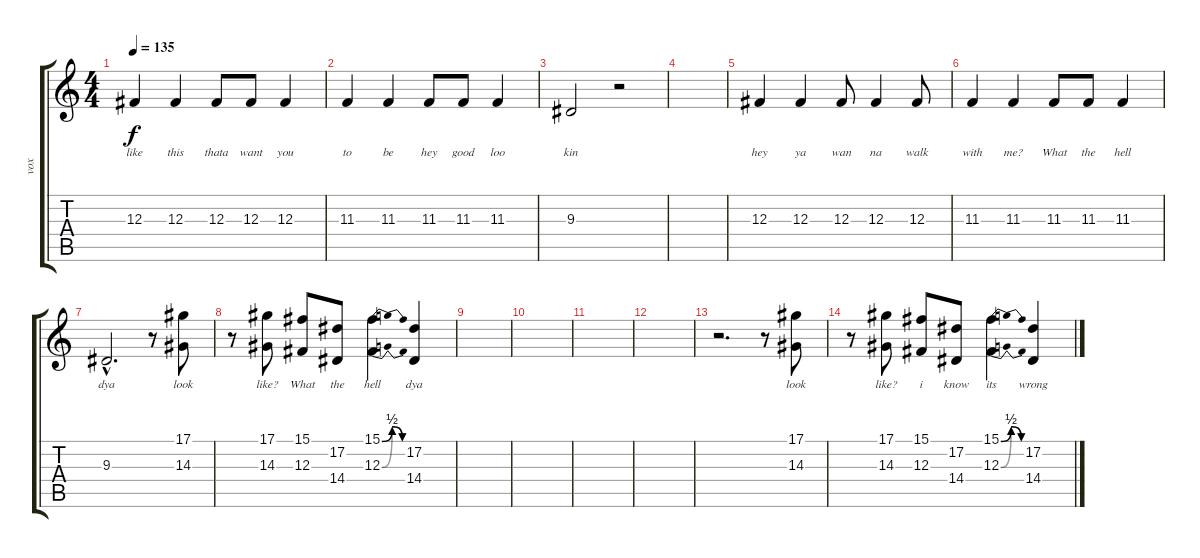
\track ("vox" "vox") {instrument altosax}
\staff {score tabs}
\tuning (Eb4 Bb3 Gb3 Db3 Ab2 Eb2) {hide}
\ts (4 4)
\tempo 135
\clef g2
\ks c
12.3.4{lyrics (0 "like") lyrics (1 "") lyrics (2 "") lyrics (3 "") lyrics (4 "") dy f} 12.3.4{lyrics (0 "this") lyrics (1 "") lyrics (2 "") lyrics (3 "") lyrics (4 "")} 12.3.8{lyrics (0 "thata") lyrics (1 "") lyrics (2 "") lyrics (3 "") lyrics (4 "")} 12.3.8{lyrics (0 "want") lyrics (1 "") lyrics (2 "") lyrics (3 "") lyrics (4 "")} 12.3.4{lyrics (0 "you") lyrics (1 "") lyrics (2 "") lyrics (3 "") lyrics (4 "")} |
11.3.4{lyrics (0 "to") lyrics (1 "") lyrics (2 "") lyrics (3 "") lyrics (4 "")} 11.3.4{lyrics (0 "be") lyrics (1 "") lyrics (2 "") lyrics (3 "") lyrics (4 "")} 11.3.8{lyrics (0 "hey") lyrics (1 "") lyrics (2 "") lyrics (3 "") lyrics (4 "")} 11.3.8{lyrics (0 "good") lyrics (1 "") lyrics (2 "") lyrics (3 "") lyrics (4 "")} 11.3.4{lyrics (0 "loo") lyrics (1 "") lyrics (2 "") lyrics (3 "") lyrics (4 "")} |
9.3.2{lyrics (0 "kin") lyrics (1 "") lyrics (2 "") lyrics (3 "") lyrics (4 "")} r.2 |
|
12.3.4{lyrics (0 "hey") lyrics (1 "") lyrics (2 "") lyrics (3 "") lyrics (4 "")} 12.3.4{lyrics (0 "ya") lyrics (1 "") lyrics (2 "") lyrics (3 "") lyrics (4 "")} 12.3.8{lyrics (0 "wan") lyrics (1 "") lyrics (2 "") lyrics (3 "") lyrics (4 "")} 12.3.4{lyrics (0 "na") lyrics (1 "") lyrics (2 "") lyrics (3 "") lyrics (4 "")} 12.3.8{lyrics (0 "walk") lyrics (1 "") lyrics (2 "") lyrics (3 "") lyrics (4 "")} |
11.3.4{lyrics (0 "with") lyrics (1 "") lyrics (2 "") lyrics (3 "") lyrics (4 "")} 11.3.4{lyrics (0 "me?") lyrics (1 "") lyrics (2 "") lyrics (3 "") lyrics (4 "")} 11.3.8{lyrics (0 "What") lyrics (1 "") lyrics (2 "") lyrics (3 "") lyrics (4 "")} 11.3.8{lyrics (0 "the") lyrics (1 "") lyrics (2 "") lyrics (3 "") lyrics (4 "")} 11.3.4{lyrics (0 "hell") lyrics (1 "") lyrics (2 "") lyrics (3 "") lyrics (4 "")} |
9.3{hac}.2{d lyrics (0 "dya") lyrics (1 "") lyrics (2 "") lyrics (3 "") lyrics (4 "")} r.8 (17.1 14.3).8{lyrics (0 "look") lyrics (1 "") lyrics (2 "") lyrics (3 "") lyrics (4 "")} |
r.8 (17.1 14.3).8{lyrics (0 "like?") lyrics (1 "") lyrics (2 "") lyrics (3 "") lyrics (4 "")} (15.1 12.3).8{lyrics (0 "What") lyrics (1 "") lyrics (2 "") lyrics (3 "") lyrics (4 "")} (17.2 14.4).8{lyrics (0 "the") lyrics (1 "") lyrics (2 "") lyrics (3 "") lyrics (4 "")} (15.1{be (bendrelease 0 0 30 2 50 2 60 0)} 12.3{be (bendrelease 0 0 30 2 50 2 60 0)}).4{lyrics (0 "hell") lyrics (1 "") lyrics (2 "") lyrics (3 "") lyrics (4 "")} (17.2 14.4).4{lyrics (0 "dya") lyrics (1 "") lyrics (2 "") lyrics (3 "") lyrics (4 "")} |
|
|
|
|
r.2{d} r.8 (17.1 14.3).8{lyrics (0 "look") lyrics (1 "") lyrics (2 "") lyrics (3 "") lyrics (4 "")} |
r.8 (17.1 14.3).8{lyrics (0 "like?") lyrics (1 "") lyrics (2 "") lyrics (3 "") lyrics (4 "")} (15.1 12.3).8{lyrics (0 "i") lyrics (1 "") lyrics (2 "") lyrics (3 "") lyrics (4 "")} (17.2 14.4).8{lyrics (0 "know") lyrics (1 "") lyrics (2 "") lyrics (3 "") lyrics (4 "")} (15.1{be (bendrelease 0 0 30 2 50 2 60 0)} 12.3{be (bendrelease 0 0 30 2 50 2 60 0)}).4{lyrics (0 "its") lyrics (1 "") lyrics (2 "") lyrics (3 "") lyrics (4 "")} (17.2 14.4).4{lyrics (0 "wrong") lyrics (1 "") lyrics (2 "") lyrics (3 "") lyrics (4 "")}
